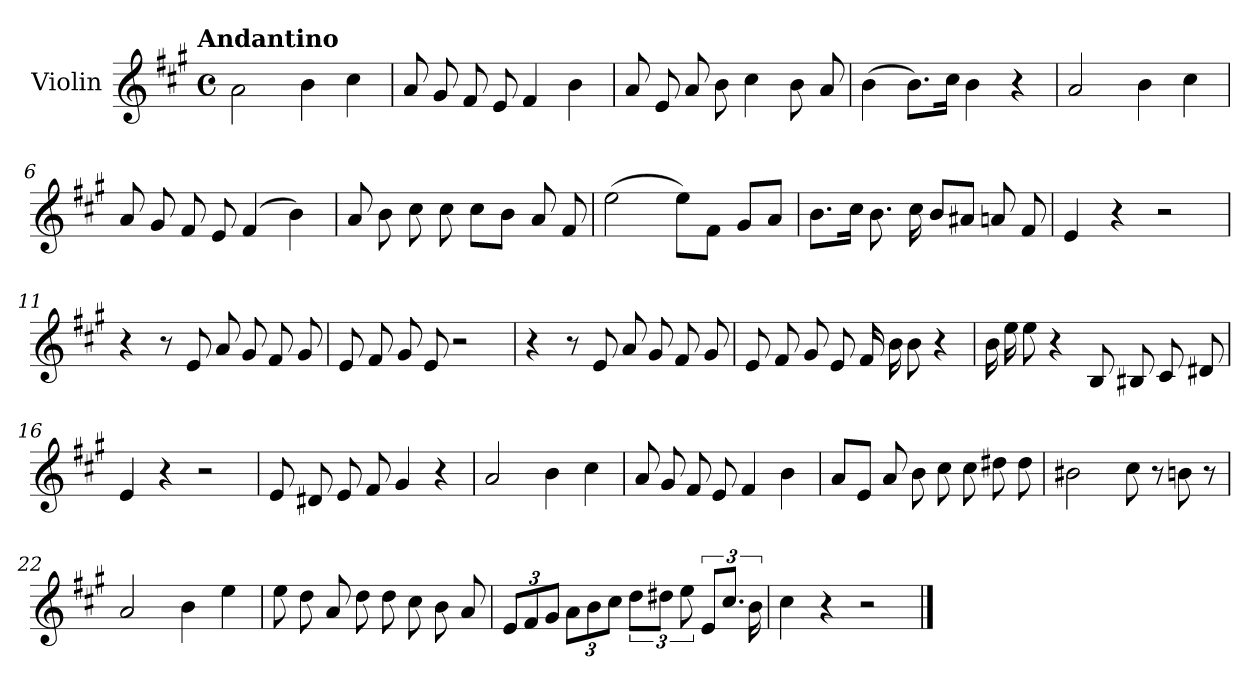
**kern
*part1
*staff1
*I"Violin
*I'Vln.
*clefG2
*k[f#c#g#]
!!LO:TX:omd:t=Andantino
*M4/4
*met(c)
*MM94
=1
2a\
4b\
4cc#\
=2
8a/
8g#/
8f#/
8e/
4f#/
4b\
=3
8a/
8e/
8a/
8b\
4cc#\
8b\
8a/
=4
(>4b\
8.b\L)
16cc#\Jk
4b\
4r
=5
2a/
4b\
4cc#\
!!LO:LB:g=z
=6
8a/
8g#/
8f#/
8e/
(>4f#/
4b\)
=7
8a/
8b\
8cc#\
8cc#\
8cc#\L
8b\J
8a/
8f#/
=8
(>2ee\
8ee\L)
8f#\J
8g#/L
8a/J
=9
8.b\L
16cc#\Jk
8.b\
16cc#\
8b/L
8a#X/J
8an/
8f#/
=10
4e/
4r
2r
!!LO:LB:g=z
=11
4r
8r
8e/
8a/
8g#/
8f#/
8g#/
=12
8e/
8f#/
8g#/
8e/
2r
=13
4r
8r
8e/
8a/
8g#/
8f#/
8g#/
=14
8e/
8f#/
8g#/
8e/
16f#/
16b\
8b\
4r
!!LO:LB:g=z
=15
16b\
16ee\
8ee\
4r
8B/
8B#X/
8c#/
8d#X/
=16
4e/
4r
2r
=17
8e/
8d#X/
8e/
8f#/
4g#/
4r
=18
2a/
4b\
4cc#\
=19
8a/
8g#/
8f#/
8e/
4f#/
4b\
!!LO:LB:g=z
=20
8a/L
8e/J
8a/
8b\
8cc#\
8cc#\
8dd#X\
8dd#\
=21
2b#X\
8cc#\
8r
8bn\
8r
=22
2a/
4b\
4ee\
=23
8ee\
8dd\
8a/
8dd\
8dd\
8cc#\
8b\
8a/
!!LO:LB:g=z
=24
*Xbrackettup
12e/L
12f#/
12g#/J
12a\L
12b\
12cc#\J
*brackettup
12dd\L
12dd#X\J
12ee\
12e/L
12.cc#/J
24b\
=25
4cc#\
4r
2r
==
*-
